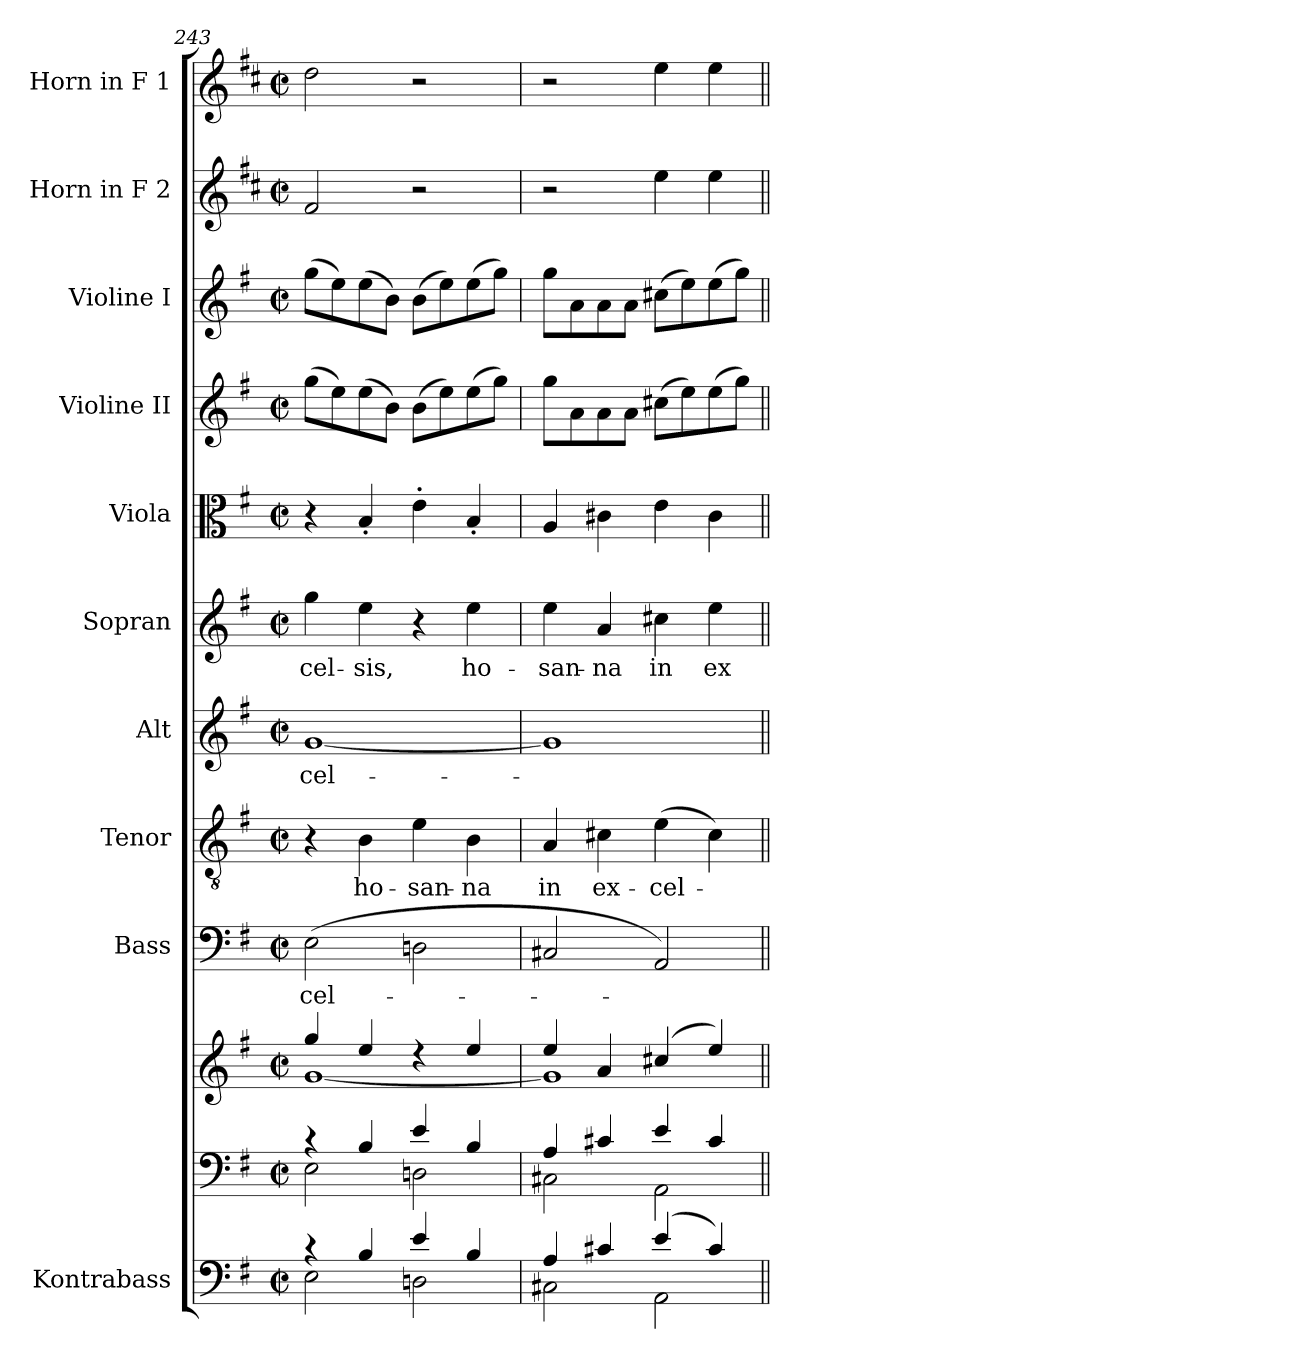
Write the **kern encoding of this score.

**kern	**kern	**kern	**kern	**text	**kern	**text	**kern	**text	**kern	**text	**kern	**kern	**kern	**kern	**kern
*part11	*part10	*part10	*part9	*part9	*part8	*part8	*part7	*part7	*part6	*part6	*part5	*part4	*part3	*part2	*part1
*staff12	*staff11	*staff10	*staff9	*staff9	*staff8	*staff8	*staff7	*staff7	*staff6	*staff6	*staff5	*staff4	*staff3	*staff2	*staff1
*I"Kontrabass	*	*	*I"Bass	*	*I"Tenor	*	*I"Alt	*	*I"Sopran	*	*I"Viola	*I"Violine II	*I"Violine I	*I"Horn in F 2	*I"Horn in F 1
*I'Kb.	*	*	*I'B.	*	*I'T.	*	*I'A.	*	*I'S.	*	*I'Vla.	*I'Vl. II	*I'Vl. I	*	*
*clefF4	*clefF4	*clefG2	*clefF4	*	*clefGv2	*	*clefG2	*	*clefG2	*	*clefC3	*clefG2	*clefG2	*clefG2	*clefG2
*ITrd7c12	*	*	*	*	*	*	*	*	*	*	*	*	*	*ITrd4c7	*ITrd4c7
*k[f#]	*k[f#]	*k[f#]	*k[f#]	*	*k[f#]	*	*k[f#]	*	*k[f#]	*	*k[f#]	*k[f#]	*k[f#]	*k[f#]	*k[f#]
*G:	*G:	*G:	*G:	*	*G:	*	*G:	*	*G:	*	*G:	*G:	*G:	*G:	*G:
*M2/2	*M2/2	*M2/2	*M2/2	*	*M2/2	*	*M2/2	*	*M2/2	*	*M2/2	*M2/2	*M2/2	*M2/2	*M2/2
*met(c|)	*met(c|)	*met(c|)	*met(c|)	*	*met(c|)	*	*met(c|)	*	*met(c|)	*	*met(c|)	*met(c|)	*met(c|)	*met(c|)	*met(c|)
=243	=243	=243	=243	=243	=243	=243	=243	=243	=243	=243	=243	=243	=243	=243	=243
*^	*^	*^	*	*	*	*	*	*	*	*	*	*	*	*	*
!	!	!	!	!	!	!	!LO:LY:b	!	!	!	!LO:LY:b	!	!LO:LY:b	!	!	!	!	!
4rc	2EE\	4rc	2E\	4gg/	[<1g	(>2E\	-cel-	4r	.	[1g	-cel-	4gg\	-cel-	4r	(>8gg\L	(>8gg\L	2B/	2g\
.	.	.	.	.	.	.	.	.	.	.	.	.	.	.	8ee\)	8ee\)	.	.
!	!	!	!	!	!	!	!	!	!LO:LY:b	!	!	!	!LO:LY:b	!	!	!	!	!
4BB/	.	4B/	.	4ee/	.	.	.	4B\	ho-	.	.	4ee\	-sis,	4B'</	(>8ee\	(>8ee\	.	.
.	.	.	.	.	.	.	.	.	.	.	.	.	.	.	8b\J)	8b\J)	.	.
!	!	!	!	!	!	!	!	!	!LO:LY:b	!	!	!	!	!	!	!	!	!
4E/	2DDn\	4e/	2Dn\	4rdd	.	2Dn\	.	4e\	-san-	.	.	4r	.	4e'>\	(>8b\L	(>8b\L	2r	2r
.	.	.	.	.	.	.	.	.	.	.	.	.	.	.	8ee\)	8ee\)	.	.
!	!	!	!	!	!	!	!	!	!LO:LY:b	!	!	!	!LO:LY:b	!	!	!	!	!
4BB/	.	4B/	.	4ee/	.	.	.	4B\	-na	.	.	4ee\	ho-	4B'</	(>8ee\	(>8ee\	.	.
.	.	.	.	.	.	.	.	.	.	.	.	.	.	.	8gg\J)	8gg\J)	.	.
=244	=244	=244	=244	=244	=244	=244	=244	=244	=244	=244	=244	=244	=244	=244	=244	=244	=244	=244
!	!	!	!	!	!	!	!	!	!LO:LY:b	!	!	!	!LO:LY:b	!	!	!	!	!
4AA/	2CC#X\	4A/	2C#X\	4ee/	1g]	2C#X/	.	4A/	in	1g]	.	4ee\	-san-	4A/	8gg\L	8gg\L	2r	2r
.	.	.	.	.	.	.	.	.	.	.	.	.	.	.	8a\	8a\	.	.
!	!	!	!	!	!	!	!	!	!LO:LY:b	!	!	!	!LO:LY:b	!	!	!	!	!
4C#X/	.	4c#X/	.	4a/	.	.	.	4c#X\	ex-	.	.	4a/	-na	4c#X\	8a\	8a\	.	.
.	.	.	.	.	.	.	.	.	.	.	.	.	.	.	8a\J	8a\J	.	.
!	!	!	!	!	!	!	!	!	!LO:LY:b	!	!	!	!LO:LY:b	!	!	!	!	!
(4E/	2AAA\	4e/	2AA\	(4cc#X/	.	2AA/)	.	(>4e\	-cel-	.	.	4cc#X\	in	4e\	(>8cc#X\L	(>8cc#X\L	4a\	4a\
.	.	.	.	.	.	.	.	.	.	.	.	.	.	.	8ee\)	8ee\)	.	.
!	!	!	!	!	!	!	!	!	!	!	!	!	!LO:LY:b	!	!	!	!	!
4C#/)	.	4c#/	.	4ee/)	.	.	.	4c#\)	.	.	.	4ee\	ex-	4c#\	(>8ee\	(>8ee\	4a\	4a\
.	.	.	.	.	.	.	.	.	.	.	.	.	.	.	8gg\J)	8gg\J)	.	.
*v	*v	*	*	*	*	*	*	*	*	*	*	*	*	*	*	*	*	*
*	*v	*v	*	*	*	*	*	*	*	*	*	*	*	*	*	*	*
*	*	*v	*v	*	*	*	*	*	*	*	*	*	*	*	*	*
=||	=||	=||	=||	=||	=||	=||	=||	=||	=||	=||	=||	=||	=||	=||	=||
*-	*-	*-	*-	*-	*-	*-	*-	*-	*-	*-	*-	*-	*-	*-	*-
